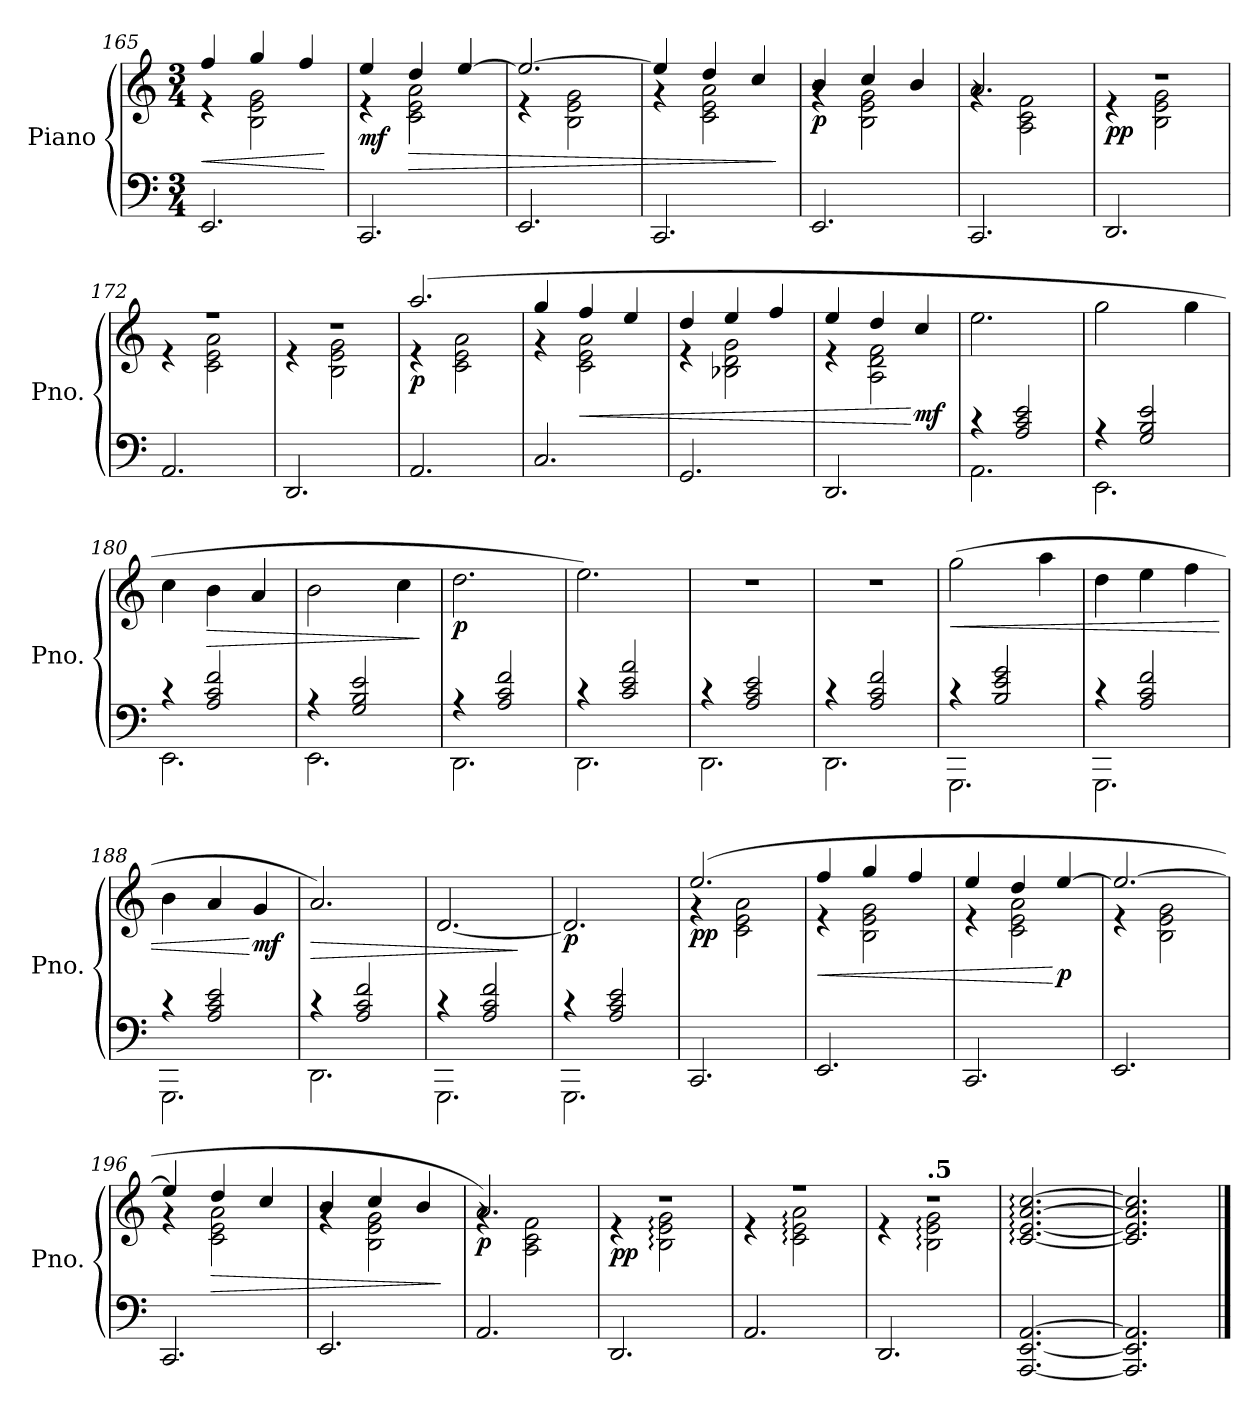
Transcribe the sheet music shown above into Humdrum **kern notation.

**kern	**kern	**dynam
*part1	*part1	*part1
*staff2	*staff1	*staff1/2
*I"Piano	*	*
*I'Pno.	*	*
*clefF4	*clefG2	*
*k[]	*k[]	*
*M3/4	*M3/4	*
=165	=165	=165
!	!	!LO:HP:b
*	*^	*
2.EE/	4ff/	4r	<
.	4gg/	2B\ 2e\ 2g\	.
.	4ff/	.	.
*	*v	*v	*
.	.	[
=166	=166	=166
*	*^	*
!	!	!	!LO:DY:b
2.CC/	4ee/	4r	mf
!	!	!	!LO:HP:b
.	4dd/	2c\ 2e\ 2a\	>
.	[4ee/	.	.
=167	=167	=167	=167
2.EE/	2.ee/_	4r	.
.	.	2B\ 2e\ 2g\	.
!!LO:LB:g=z	!!
=168	=168	=168	=168
2.CC/	4ee/]	4r	.
.	4dd/	2c\ 2e\ 2a\	.
.	4cc/	.	.
*	*v	*v	*
.	.	]
=169	=169	=169
*	*^	*
!	!	!	!LO:DY:b
2.EE/	4b/	4rg	p
.	4cc/	2B\ 2e\ 2g\	.
.	4b/	.	.
=170	=170	=170	=170
2.CC/	2.a/	4rg	.
.	.	2A\ 2c\ 2f\	.
=171	=171	=171	=171
!	!	!	!LO:DY:b
2.DD/	2.r	4r	pp
.	.	2B\ 2e\ 2g\	.
=172	=172	=172	=172
2.AA/	2.r	4r	.
.	.	2c\ 2e\ 2a\	.
=173	=173	=173	=173
2.DD/	2.r	4r	.
.	.	2B\ 2e\ 2g\	.
=174	=174	=174	=174
!	!	!	!LO:DY:b
2.AA/	(2.aa/	4r	p
.	.	2c\ 2e\ 2a\	.
=175	=175	=175	=175
2.C/	4gg/	4r	.
!	!	!	!LO:HP:b
.	4ff/	2c\ 2e\ 2a\	<
.	4ee/	.	.
!!LO:LB:g=z	!!
=176	=176	=176	=176
2.GG/	4dd/	4r	.
.	4ee/	2B-X\ 2d\ 2g\	.
.	4ff/	.	.
=177	=177	=177	=177
2.DD/	4ee/	4r	.
.	4dd/	2A\ 2d\ 2f\	.
!	!	!	!LO:DY:n=1:b
.	4cc/	.	[ mf
*	*v	*v	*
=178	=178	=178
*^	*	*
4r	2.AA\	2.ee\	.
2A/ 2c/ 2e/	.	.	.
=179	=179	=179	=179
4r	2.EE\	2gg\	.
2G/ 2B/ 2e/	.	.	.
.	.	4gg\	.
=180	=180	=180	=180
4r	2.EE\	4cc\	.
!	!	!	!LO:HP:b
2A/ 2c/ 2f/	.	4b\	>
.	.	4a/	.
=181	=181	=181	=181
4r	2.EE\	2b\	.
2G/ 2B/ 2e/	.	.	.
.	.	4cc\	.
*v	*v	*	*
.	.	]
=182	=182	=182
*^	*	*
!	!	!	!LO:DY:b
4r	2.DD\	2.dd\	p
2A/ 2c/ 2f/	.	.	.
=183	=183	=183	=183
4r	2.DD\	2.ee\)	.
2c/ 2e/ 2a/	.	.	.
!!LO:PB:g=z
=184	=184	=184	=184
4r	2.DD\	2.r	.
2A/ 2c/ 2e/	.	.	.
=185	=185	=185	=185
4r	2.DD\	2.r	.
2A/ 2c/ 2f/	.	.	.
=186	=186	=186	=186
!	!	!	!LO:HP:b
4r	2.GGG\	(2gg\	<
2B/ 2e/ 2g/	.	.	.
.	.	4aa\	.
=187	=187	=187	=187
4r	2.GGG\	4dd\	.
2A/ 2c/ 2f/	.	4ee\	.
.	.	4ff\	.
=188	=188	=188	=188
4r	2.GGG\	4b\	.
2A/ 2c/ 2e/	.	4a/	.
!	!	!	!LO:DY:n=1:b
.	.	4g/	[ mf
=189	=189	=189	=189
!	!	!	!LO:HP:b
4r	2.DD\	2.a/)	>
2A/ 2c/ 2f/	.	.	.
=190	=190	=190	=190
4r	2.GGG\	[2.d/	.
2A/ 2c/ 2f/	.	.	.
*v	*v	*	*
.	.	]
!!LO:LB:g=z
=191	=191	=191
*^	*	*
!	!	!	!LO:DY:b
4r	2.GGG\	2.d/]	p
2A/ 2c/ 2e/	.	.	.
*v	*v	*	*
=192	=192	=192
*	*^	*
!	!	!	!LO:DY:b
2.CC/	(2.ee/	4r	pp
.	.	2c\ 2e\ 2a\	.
=193	=193	=193	=193
!	!	!	!LO:HP:b
2.EE/	4ff/	4r	<
.	4gg/	2B\ 2e\ 2g\	.
.	4ff/	.	.
=194	=194	=194	=194
2.CC/	4ee/	4r	.
.	4dd/	2c\ 2e\ 2a\	.
!	!	!	!LO:DY:n=1:b
.	[4ee/	.	[ p
=195	=195	=195	=195
2.EE/	2.ee/_	4r	.
.	.	2B\ 2e\ 2g\	.
=196	=196	=196	=196
2.CC/	4ee/]	4r	.
!	!	!	!LO:HP:b
.	4dd/	2c\ 2e\ 2a\	>
.	4cc/	.	.
=197	=197	=197	=197
2.EE/	4b/	4rg	.
.	4cc/	2B\ 2e\ 2g\	.
.	4b/	.	.
*	*v	*v	*
.	.	]
!!LO:LB:g=z
=198	=198	=198
*	*^	*
!	!	!	!LO:DY:b
2.AA/	2.a/)	4rg	p
.	.	2A\ 2c\ 2f\	.
=199	=199	=199	=199
!	!	!	!LO:DY:b
2.DD/	2.r	4r	pp
.	.	2B\: 2e\: 2g\:	.
=200	=200	=200	=200
2.AA/	2.r	4r	.
.	.	2c\: 2e\: 2a\:	.
=201	=201	=201	=201
*	*MM45	*	*
2.DD/	2.r	4r	.
*	*MM42	*	*
!	!	!LO:TX:a:B:t=.5	!
.	.	2B\: 2e\: 2g\:	.
*	*v	*v	*
=202	=202	=202
*	*MM37	*
*	*^	*
!	!LO:TX:a:B:t=.5	!	!
*	*v	*v	*
[2.AAA/ [2.EE/ [2.AA/	[2.c/: [2.e/: [2.a/: [2.cc/:	.
=203	=203	=203
*	*MM30	*
2.AAA/] 2.EE/] 2.AA/]	2.c/] 2.e/] 2.a/] 2.cc/]	.
==	==	==
*-	*-	*-
